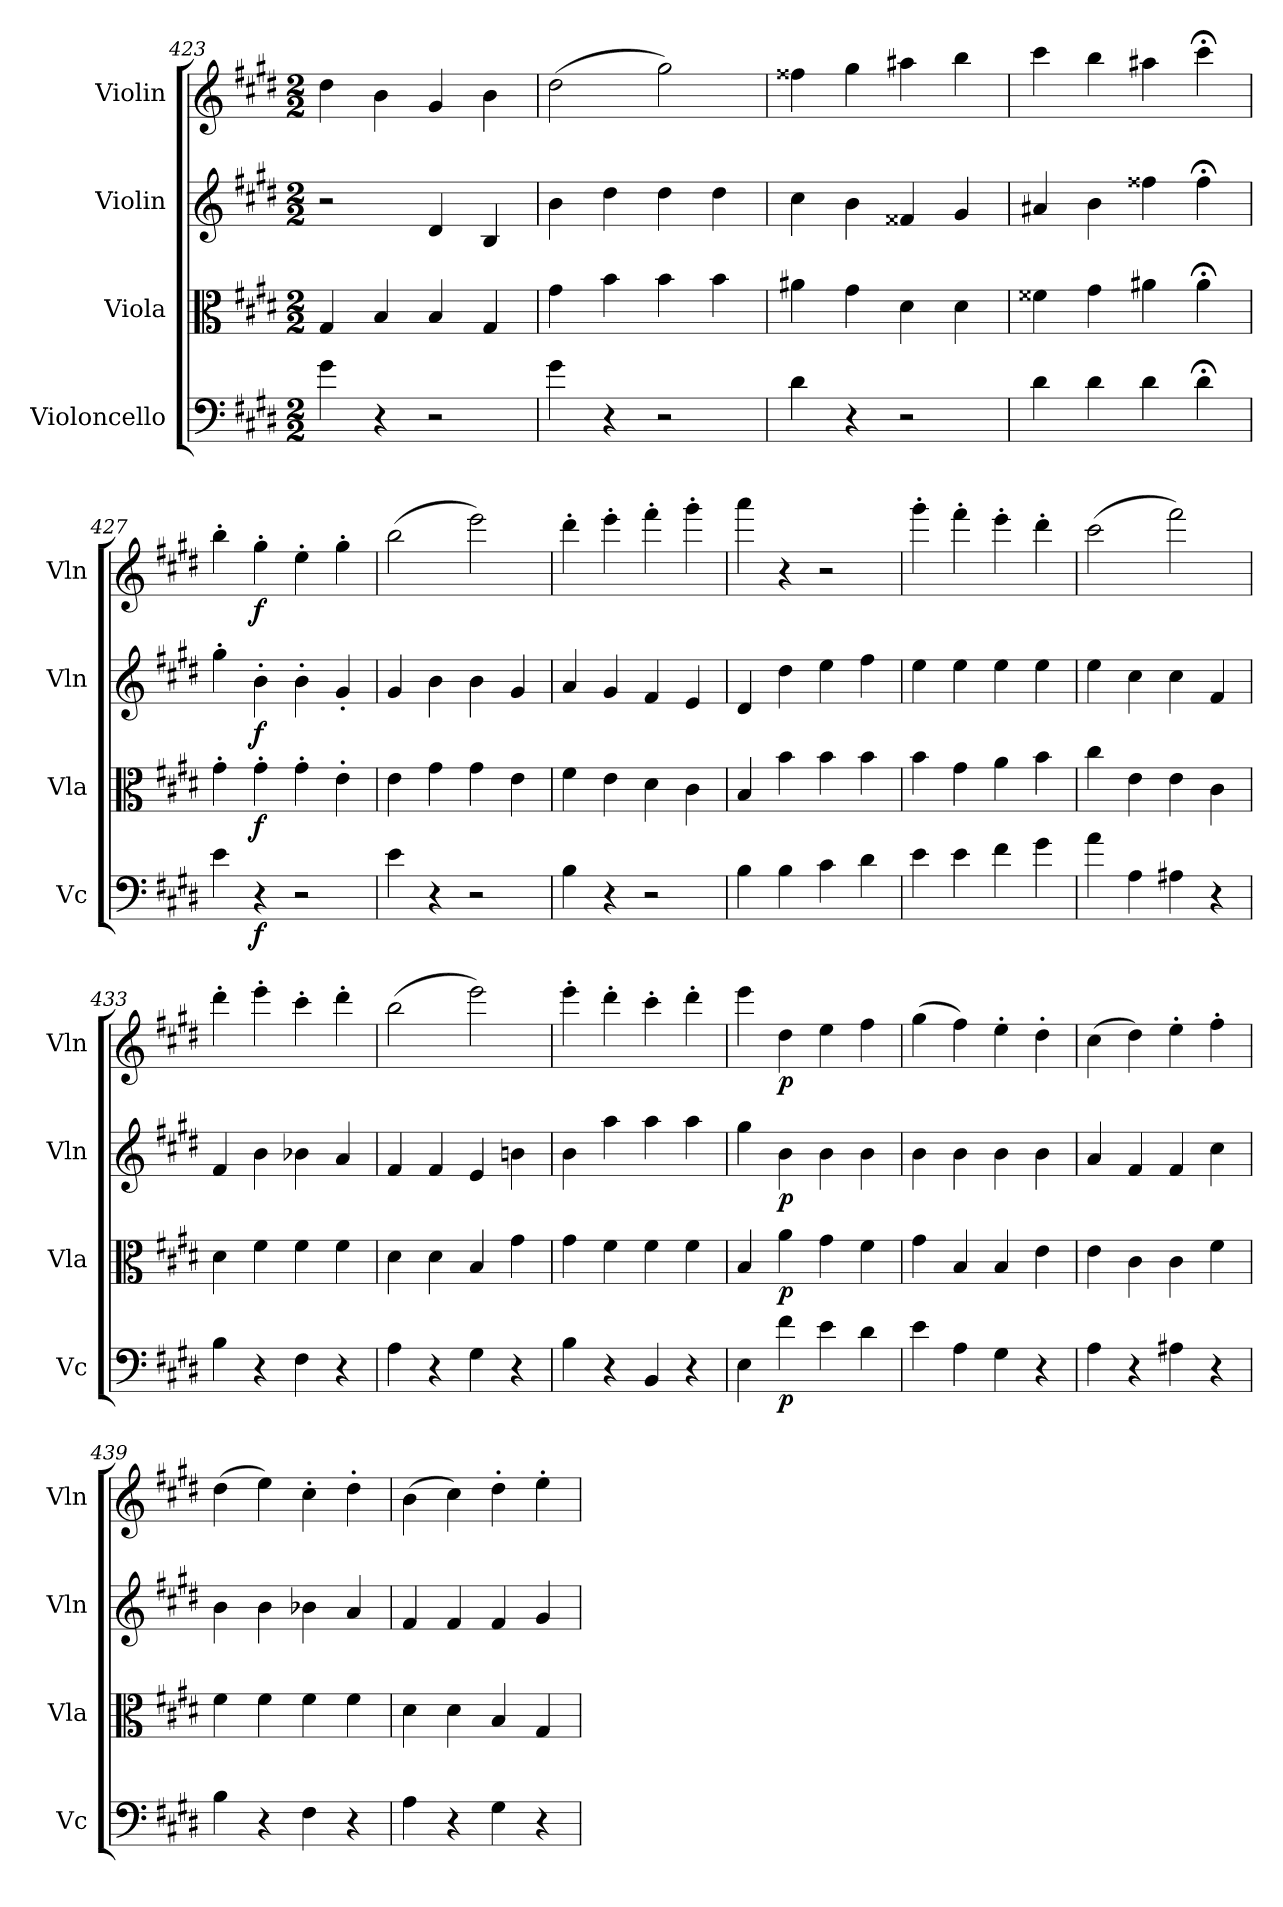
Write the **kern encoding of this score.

**kern	**dynam	**kern	**dynam	**kern	**dynam	**kern	**dynam
*part4	*part4	*part3	*part3	*part2	*part2	*part1	*part1
*staff4	*staff4	*staff3	*staff3	*staff2	*staff2	*staff1	*staff1
*I"Violoncello	*	*I"Viola	*	*I"Violin	*	*I"Violin	*
*I'Vc	*	*I'Vla	*	*I'Vln	*	*I'Vln	*
*clefF4	*	*clefC3	*	*clefG2	*	*clefG2	*
*k[f#c#g#d#]	*	*k[f#c#g#d#]	*	*k[f#c#g#d#]	*	*k[f#c#g#d#]	*
*M2/2	*	*M2/2	*	*M2/2	*	*M2/2	*
=423	=423	=423	=423	=423	=423	=423	=423
4g#\	.	4G#/	.	2r	.	4dd#\	.
4r	.	4B/	.	.	.	4b\	.
2r	.	4B/	.	4d#/	.	4g#/	.
.	.	4G#/	.	4B/	.	4b\	.
=424	=424	=424	=424	=424	=424	=424	=424
4g#\	.	4g#\	.	4b\	.	(2dd#\	.
4r	.	4b\	.	4dd#\	.	.	.
2r	.	4b\	.	4dd#\	.	2gg#\)	.
.	.	4b\	.	4dd#\	.	.	.
=425	=425	=425	=425	=425	=425	=425	=425
4d#\	.	4a#X\	.	4cc#\	.	4ff##X\	.
4r	.	4g#\	.	4b\	.	4gg#\	.
2r	.	4d#\	.	4f##X/	.	4aa#X\	.
.	.	4d#\	.	4g#/	.	4bb\	.
=426	=426	=426	=426	=426	=426	=426	=426
4d#\	.	4f##X\	.	4a#X/	.	4ccc#\	.
4d#\	.	4g#\	.	4b\	.	4bb\	.
4d#\	.	4a#X\	.	4ff##X\	.	4aa#X\	.
4d#;<\	.	4a#;<\	.	4ff##;<\	.	4ccc#;<\	.
=427	=427	=427	=427	=427	=427	=427	=427
4e\	.	4g#'\	.	4gg#'\	.	4bb'\	.
4r	f	4g#'\	f	4b'\	f	4gg#'\	f
2r	.	4g#'\	.	4b'\	.	4ee'\	.
.	.	4e'\	.	4g#'/	.	4gg#'\	.
=428	=428	=428	=428	=428	=428	=428	=428
4e\	.	4e\	.	4g#/	.	(2bb\	.
4r	.	4g#\	.	4b\	.	.	.
2r	.	4g#\	.	4b\	.	2eee\)	.
.	.	4e\	.	4g#/	.	.	.
=429	=429	=429	=429	=429	=429	=429	=429
4B\	.	4f#\	.	4a/	.	4ddd#'\	.
4r	.	4e\	.	4g#/	.	4eee'\	.
2r	.	4d#\	.	4f#/	.	4fff#'\	.
.	.	4c#\	.	4e/	.	4ggg#'\	.
=430	=430	=430	=430	=430	=430	=430	=430
4B\	.	4B/	.	4d#/	.	4aaa\	.
4B\	.	4b\	.	4dd#\	.	4r	.
4c#\	.	4b\	.	4ee\	.	2r	.
4d#\	.	4b\	.	4ff#\	.	.	.
=431	=431	=431	=431	=431	=431	=431	=431
4e\	.	4b\	.	4ee\	.	4ggg#'\	.
4e\	.	4g#\	.	4ee\	.	4fff#'\	.
4f#\	.	4a\	.	4ee\	.	4eee'\	.
4g#\	.	4b\	.	4ee\	.	4ddd#'\	.
=432	=432	=432	=432	=432	=432	=432	=432
4a\	.	4cc#\	.	4ee\	.	(2ccc#\	.
4A\	.	4e\	.	4cc#\	.	.	.
4A#X\	.	4e\	.	4cc#\	.	2fff#\)	.
4r	.	4c#\	.	4f#/	.	.	.
=433	=433	=433	=433	=433	=433	=433	=433
4B\	.	4d#\	.	4f#/	.	4ddd#'\	.
4r	.	4f#\	.	4b\	.	4eee'\	.
4F#\	.	4f#\	.	4b-X\	.	4ccc#'\	.
4r	.	4f#\	.	4a/	.	4ddd#'\	.
=434	=434	=434	=434	=434	=434	=434	=434
4A\	.	4d#\	.	4f#/	.	(2bb\	.
4r	.	4d#\	.	4f#/	.	.	.
4G#\	.	4B/	.	4e/	.	2eee\)	.
4r	.	4g#\	.	4bn\	.	.	.
=435	=435	=435	=435	=435	=435	=435	=435
4B\	.	4g#\	.	4b\	.	4eee'\	.
4r	.	4f#\	.	4aa\	.	4ddd#'\	.
4BB/	.	4f#\	.	4aa\	.	4ccc#'\	.
4r	.	4f#\	.	4aa\	.	4ddd#'\	.
=436	=436	=436	=436	=436	=436	=436	=436
4E\	.	4B/	.	4gg#\	.	4eee\	.
4f#\	p	4a\	p	4b\	p	4dd#\	p
4e\	.	4g#\	.	4b\	.	4ee\	.
4d#\	.	4f#\	.	4b\	.	4ff#\	.
=437	=437	=437	=437	=437	=437	=437	=437
4e\	.	4g#\	.	4b\	.	(4gg#\	.
4A\	.	4B/	.	4b\	.	4ff#\)	.
4G#\	.	4B/	.	4b\	.	4ee'\	.
4r	.	4e\	.	4b\	.	4dd#'\	.
=438	=438	=438	=438	=438	=438	=438	=438
4A\	.	4e\	.	4a/	.	(4cc#\	.
4r	.	4c#\	.	4f#/	.	4dd#\)	.
4A#X\	.	4c#\	.	4f#/	.	4ee'\	.
4r	.	4f#\	.	4cc#\	.	4ff#'\	.
=439	=439	=439	=439	=439	=439	=439	=439
4B\	.	4f#\	.	4b\	.	(4dd#\	.
4r	.	4f#\	.	4b\	.	4ee\)	.
4F#\	.	4f#\	.	4b-X\	.	4cc#'\	.
4r	.	4f#\	.	4a/	.	4dd#'\	.
=440	=440	=440	=440	=440	=440	=440	=440
4A\	.	4d#\	.	4f#/	.	(4b\	.
4r	.	4d#\	.	4f#/	.	4cc#\)	.
4G#\	.	4B/	.	4f#/	.	4dd#'\	.
4r	.	4G#/	.	4g#/	.	4ee'\	.
=	=	=	=	=	=	=	=
*-	*-	*-	*-	*-	*-	*-	*-
